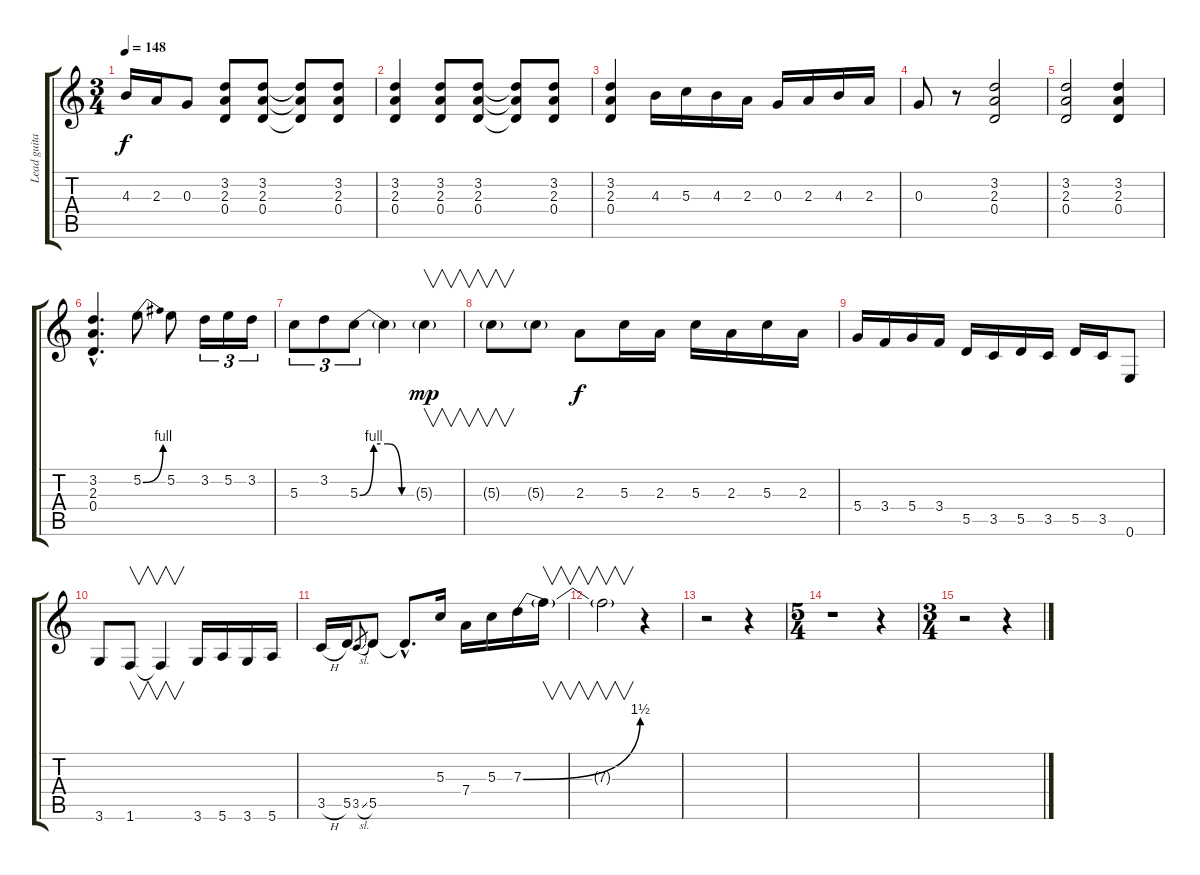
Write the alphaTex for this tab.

\track ("Lead guitar" "Lead guita") {instrument distortionguitar}
\staff {score tabs}
\tuning (E4 B3 G3 D3 A2 E2) {hide}
\ts (3 4)
\tempo 148
\clef g2
\ks c
4.3.16{dy f} 2.3.16 0.3.8 (3.2 2.3 0.4).8 (3.2 2.3 0.4).8 (3.2{t} 2.3{t} 0.4{t}).8 (3.2 2.3 0.4).8 |
(3.2 2.3 0.4).4 (3.2 2.3 0.4).8 (3.2 2.3 0.4).8 (3.2{t} 2.3{t} 0.4{t}).8 (3.2 2.3 0.4).8 |
(3.2 2.3 0.4).4 4.3.16 5.3.16 4.3.16 2.3.16 0.3.16 2.3.16 4.3.16 2.3.16 |
0.3.8 r.8 (3.2 2.3 0.4).2 |
(3.2 2.3 0.4).2 (3.2 2.3 0.4).4 |
(3.2{hac} 2.3{hac} 0.4{hac}).4{d} 5.2{be (bend 0 0 60 4)}.8 5.2.8 3.2.16{tu (3 2)} 5.2.16{tu (3 2)} 3.2.16{tu (3 2)} |
5.3.8{tu (3 2)} 3.2.8{tu (3 2)} 5.3{be (custom 0 0 15 4 30 4 45 0 60 0)}.8{tu (3 2)} 5.3{t}.4 5.3{g}.4{v dy mp} |
5.3{g}.8{v} 5.3{g}.8 2.3.8{dy f} 5.3.16 2.3.16 5.3.16 2.3.16 5.3.16 2.3.16 |
5.4.16 3.4.16 5.4.16 3.4.16 5.5.16 3.5.16 5.5.16 3.5.16 5.5.16 3.5.16 0.6.8 |
3.6.8 1.6.8{v} 1.6{t}.4{v} 3.6.16 5.6.16 3.6.16 5.6.16 |
3.5{h}.16 5.5.16 3.5{sl}.8{gr} 5.5.8 5.5{hac t}.8{d} 5.3.16 7.4.16 5.3.16 7.3{be (bend 0 0 60 6)}.16 7.3{t}.16{v} |
7.3{t}.2{v} r.4 |
r.2 r.4 |
\ts (5 4)
r.1 r.4 |
\ts (3 4)
r.2 r.4
